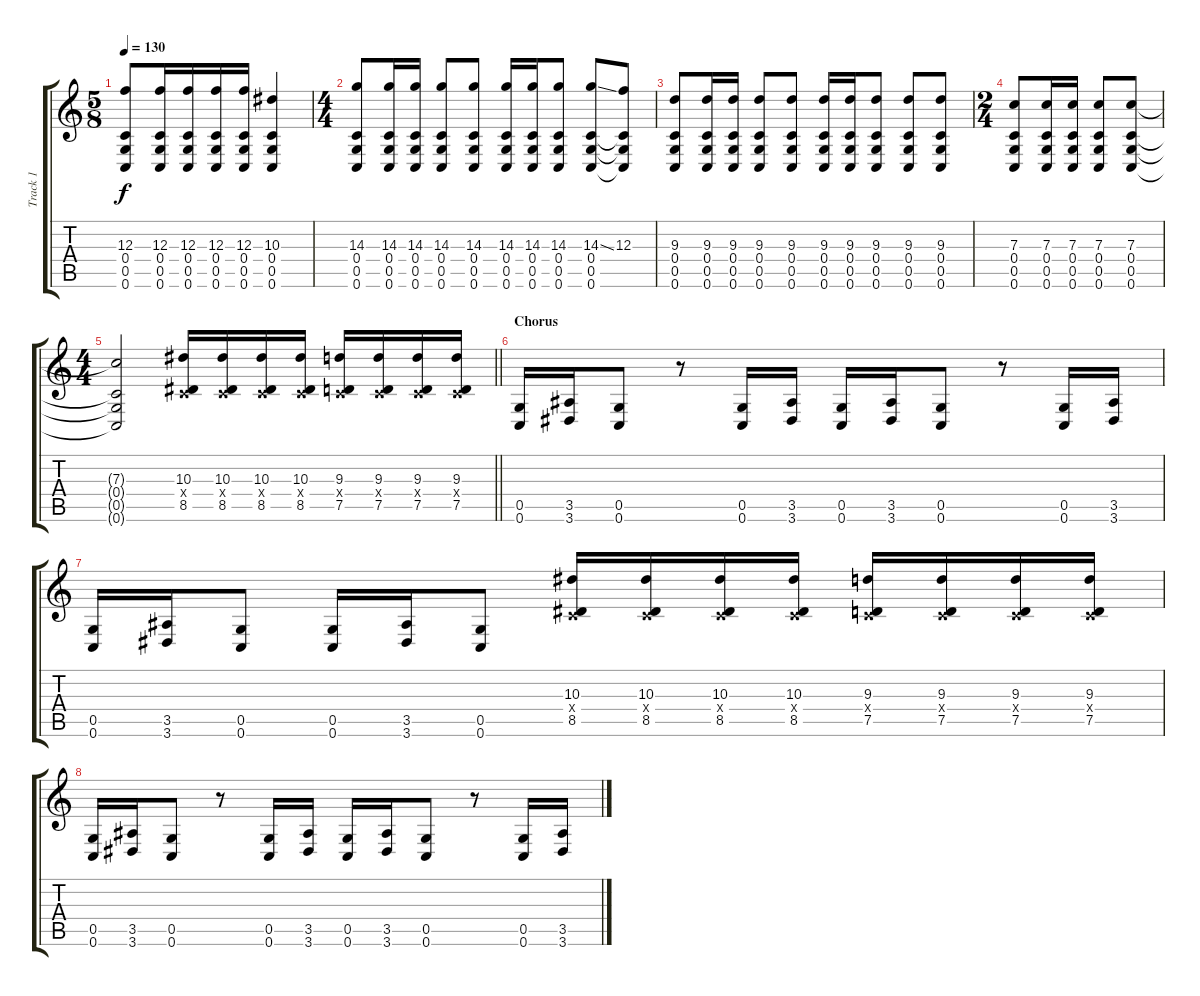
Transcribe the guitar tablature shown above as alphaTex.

\track ("Track 1" "Track 1") {instrument distortionguitar}
\staff {score tabs}
\tuning (D4 A3 F3 C3 G2 C2) {hide}
\ts (5 8)
\tempo 130
\clef g2
\ks c
(12.3 0.4 0.5 0.6).8{dy f} (12.3 0.4 0.5 0.6).16 (12.3 0.4 0.5 0.6).16 (12.3 0.4 0.5 0.6).16 (12.3 0.4 0.5 0.6).16 (10.3 0.4 0.5 0.6).4 |
\ts (4 4)
(14.3 0.4 0.5 0.6).8 (14.3 0.4 0.5 0.6).16 (14.3 0.4 0.5 0.6).16 (14.3 0.4 0.5 0.6).8 (14.3 0.4 0.5 0.6).8 (14.3 0.4 0.5 0.6).16 (14.3 0.4 0.5 0.6).16 (14.3 0.4 0.5 0.6).8 (14.3{ss} 0.4 0.5 0.6).8 (12.3 0.4{t} 0.5{t} 0.6{t}).8 |
(9.3 0.4 0.5 0.6).8 (9.3 0.4 0.5 0.6).16 (9.3 0.4 0.5 0.6).16 (9.3 0.4 0.5 0.6).8 (9.3 0.4 0.5 0.6).8 (9.3 0.4 0.5 0.6).16 (9.3 0.4 0.5 0.6).16 (9.3 0.4 0.5 0.6).8 (9.3 0.4 0.5 0.6).8 (9.3 0.4 0.5 0.6).8 |
\ts (2 4)
(7.3 0.4 0.5 0.6).8 (7.3 0.4 0.5 0.6).16 (7.3 0.4 0.5 0.6).16 (7.3 0.4 0.5 0.6).8 (7.3 0.4 0.5 0.6).8 |
\ts (4 4)
\barLineRight lightlight
(7.3{t} 0.4{t} 0.5{t} 0.6{t}).2 (10.3 0.4{x} 8.5).16 (10.3 0.4{x} 8.5).16 (10.3 0.4{x} 8.5).16 (10.3 0.4{x} 8.5).16 (9.3 0.4{x} 7.5).16 (9.3 0.4{x} 7.5).16 (9.3 0.4{x} 7.5).16 (9.3 0.4{x} 7.5).16 |
\section ("" "Chorus")
(0.5 0.6).16 (3.5 3.6).16 (0.5 0.6).8 r.8 (0.5 0.6).16 (3.5 3.6).16 (0.5 0.6).16 (3.5 3.6).16 (0.5 0.6).8 r.8 (0.5 0.6).16 (3.5 3.6).16 |
(0.5 0.6).16 (3.5 3.6).16 (0.5 0.6).8 (0.5 0.6).16 (3.5 3.6).16 (0.5 0.6).8 (10.3 0.4{x} 8.5).16 (10.3 0.4{x} 8.5).16 (10.3 0.4{x} 8.5).16 (10.3 0.4{x} 8.5).16 (9.3 0.4{x} 7.5).16 (9.3 0.4{x} 7.5).16 (9.3 0.4{x} 7.5).16 (9.3 0.4{x} 7.5).16 |
(0.5 0.6).16 (3.5 3.6).16 (0.5 0.6).8 r.8 (0.5 0.6).16 (3.5 3.6).16 (0.5 0.6).16 (3.5 3.6).16 (0.5 0.6).8 r.8 (0.5 0.6).16 (3.5 3.6).16
